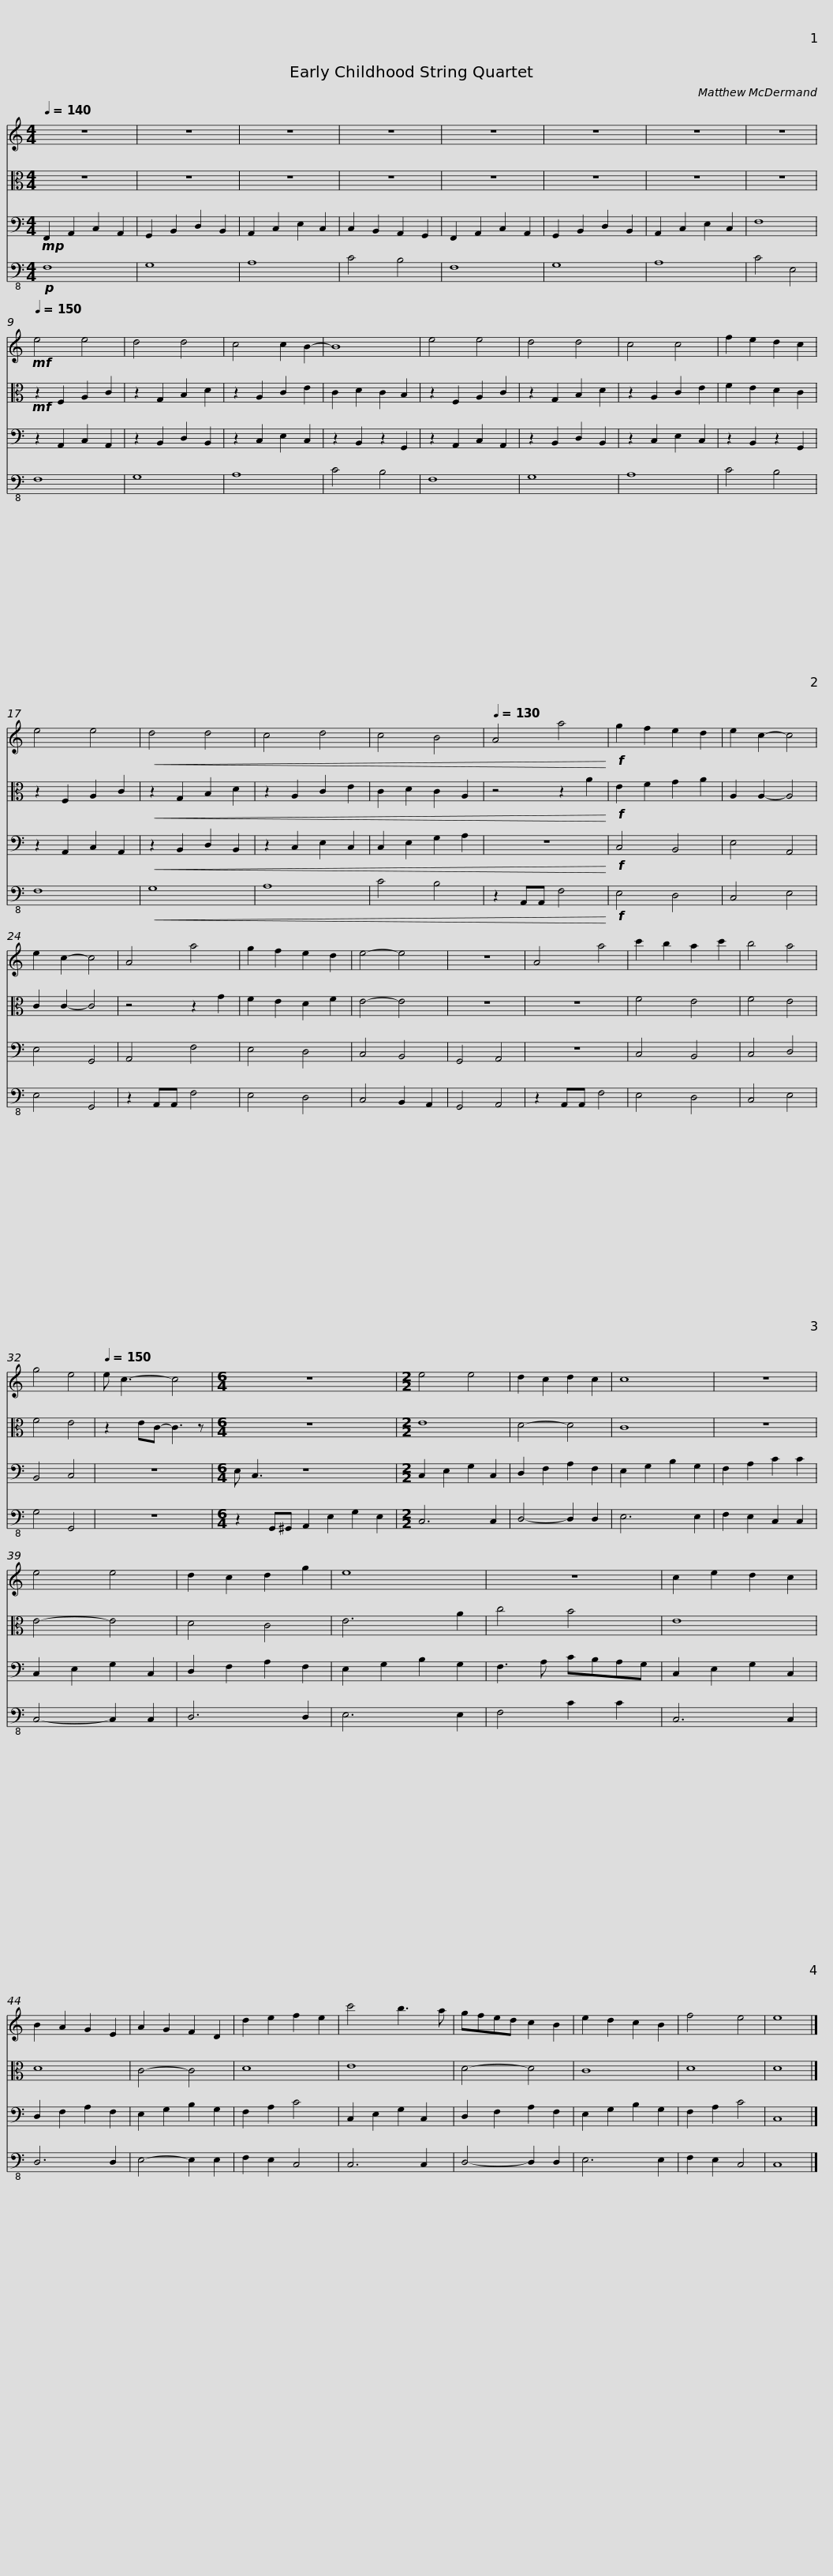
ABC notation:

X:1
%%score 1 2 3 4
L:1/8
Q:1/4=140
M:4/4
I:linebreak $
K:C
V:1 treble
V:2 alto
V:3 bass
V:4 bass-8
V:1
 z8 | z8 | z8 | z8 | z8 | %5
 z8 | z8 | z8 |[Q:1/4=150]!mf! e4 e4 |$ d4 d4 | %10
 c4 c2 B2- | B8 | e4 e4 | d4 d4 | c4 c4 | %15
 f2 e2 d2 c2 | e4 e4 |!<(! d4 d4 |$ c4 d4 | c4 B4 | %20
[Q:1/4=130] A4 a4!<)! |!f! g2 f2 e2 d2 | e2 c2- c4 | e2 c2- c4 | A4 a4 | %25
 g2 f2 e2 d2 | e4- e4 | z8 |$ A4 a4 | c'2 b2 a2 c'2 | %30
 b4 a4 | g4 e4 |[Q:1/4=150] e c3- c4 |[M:6/4] z12 |[M:2/2] e4 e4 | %35
 d2 c2 d2 c2 |$ c8 | z8 | e4 e4 | d2 c2 d2 g2 | %40
 e8 | z8 | c2 e2 d2 c2 | B2 A2 G2 E2 | A2 G2 F2 D2 |$ %45
 d2 e2 f2 e2 | c'4 b3 a | gfed c2 B2 | e2 d2 c2 B2 | f4 e4 | %50
 e8 |] %51
V:2
 z8 | z8 | z8 | z8 | z8 | %5
 z8 | z8 | z8 |!mf! z2 F,2 A,2 C2 |$ z2 G,2 B,2 D2 | %10
 z2 A,2 C2 E2 | C2 D2 C2 B,2 | z2 F,2 A,2 C2 | z2 G,2 B,2 D2 | z2 A,2 C2 E2 | %15
 F2 E2 D2 C2 | z2 F,2 A,2 C2 |!<(! z2 G,2 B,2 D2 |$ z2 A,2 C2 E2 | C2 D2 C2 A,2 | %20
 z4 z2 A2!<)! |!f! E2 F2 G2 A2 | A,2 A,2- A,4 | C2 C2- C4 | z4 z2 G2 | %25
 F2 E2 D2 F2 | E4- E4 | z8 |$ z8 | F4 E4 | %30
 F4 E4 | F4 E4 | z2 EC- C3 z |[M:6/4] z12 |[M:2/2] E8 | %35
 D4- D4 |$ C8 | z8 | E4- E4 | D4 C4 | %40
 E6 A2 | c4 B4 | E8 | D8 | C4- C4 |$ %45
 D8 | E8 | D4- D4 | C8 | D8 | %50
 D8 |] %51
V:3
!mp! F,,2 A,,2 C,2 A,,2 | G,,2 B,,2 D,2 B,,2 | A,,2 C,2 E,2 C,2 | C,2 B,,2 A,,2 G,,2 | F,,2 A,,2 C,2 A,,2 | %5
 G,,2 B,,2 D,2 B,,2 | A,,2 C,2 E,2 C,2 | F,8 | z2 A,,2 C,2 A,,2 |$ z2 B,,2 D,2 B,,2 | %10
 z2 C,2 E,2 C,2 | z2 B,,2 z2 G,,2 | z2 A,,2 C,2 A,,2 | z2 B,,2 D,2 B,,2 | z2 C,2 E,2 C,2 | %15
 z2 B,,2 z2 G,,2 | z2 A,,2 C,2 A,,2 |!<(! z2 B,,2 D,2 B,,2 |$ z2 C,2 E,2 C,2 | C,2 E,2 G,2 A,2 | %20
 z8!<)! |!f! C,4 B,,4 | E,4 A,,4 | E,4 G,,4 | A,,4 F,4 | %25
 E,4 D,4 | C,4 B,,4 | G,,4 A,,4 |$ z8 | C,4 B,,4 | %30
 C,4 D,4 | B,,4 C,4 | z8 |[M:6/4] E, C,3 z8 |[M:2/2] C,2 E,2 G,2 C,2 | %35
 D,2 F,2 A,2 F,2 |$ E,2 G,2 B,2 G,2 | F,2 A,2 C2 C2 | C,2 E,2 G,2 C,2 | D,2 F,2 A,2 F,2 | %40
 E,2 G,2 B,2 G,2 | F,3 A, CB,A,G, | C,2 E,2 G,2 C,2 | D,2 F,2 A,2 F,2 | E,2 G,2 B,2 G,2 |$ %45
 F,2 A,2 C4 | C,2 E,2 G,2 C,2 | D,2 F,2 A,2 F,2 | E,2 G,2 B,2 G,2 | F,2 A,2 C4 | %50
 C,8 |] %51
V:4
!p! F,8 | G,8 | A,8 | C4 B,4 | F,8 | %5
 G,8 | A,8 | C4 E,4 | F,8 |$ G,8 | %10
 A,8 | C4 B,4 | F,8 | G,8 | A,8 | %15
 C4 B,4 | F,8 |!<(! G,8 |$ A,8 | C4 B,4 | %20
 z2 A,,A,, F,4!<)! |!f! E,4 D,4 | C,4 E,4 | E,4 G,,4 | z2 A,,A,, F,4 | %25
 E,4 D,4 | C,4 B,,2 A,,2 | G,,4 A,,4 |$ z2 A,,A,, F,4 | E,4 D,4 | %30
 C,4 E,4 | G,4 G,,4 | z8 |[M:6/4] z2 G,,^G,, A,,2 E,2 G,2 E,2 |[M:2/2] C,6 C,2 | %35
 D,4- D,2 D,2 |$ E,6 E,2 | F,2 E,2 C,2 C,2 | C,4- C,2 C,2 | D,6 D,2 | %40
 E,6 E,2 | F,4 C2 C2 | C,6 C,2 | D,6 D,2 | E,4- E,2 E,2 |$ %45
 F,2 E,2 C,4 | C,6 C,2 | D,4- D,2 D,2 | E,6 E,2 | F,2 E,2 C,4 | %50
 C,8 |] %51
